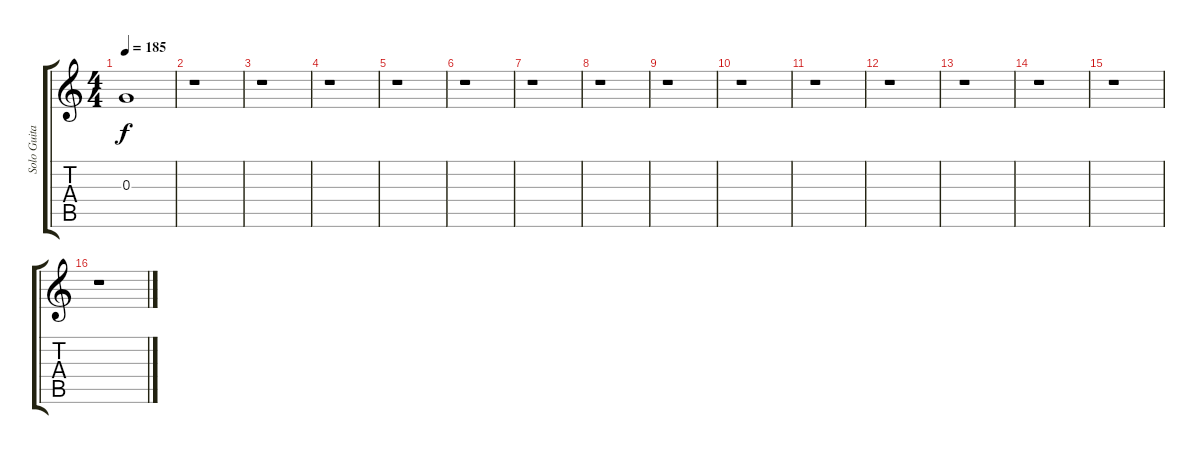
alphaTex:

\track ("Solo Guitar" "Solo Guita") {instrument distortionguitar}
\staff {score tabs}
\tuning (E4 B3 G3 D3 A2 E2) {hide}
\ts (4 4)
\tempo 185
\clef g2
\ks c
0.3{t}.1{dy f} |
r.1 |
r.1 |
r.1 |
r.1 |
r.1 |
r.1 |
r.1 |
r.1 |
r.1 |
r.1 |
r.1 |
r.1 |
r.1 |
r.1 |
r.1
